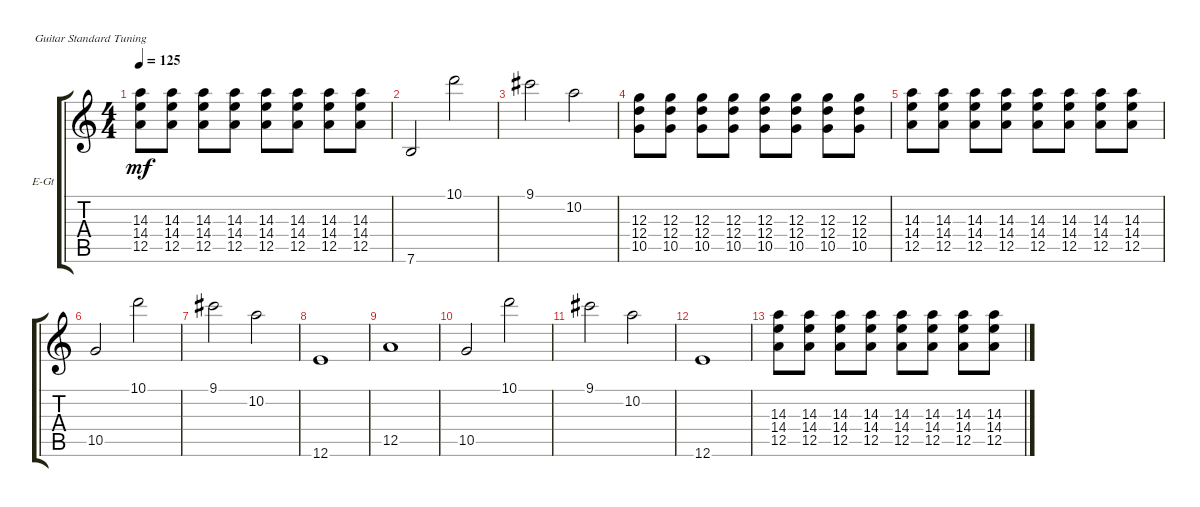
\defaultSystemsLayout 4
\bracketExtendMode groupsimilarinstruments
\firstSystemTrackNameOrientation horizontal
\otherSystemsTrackNameOrientation horizontal
\track ("Electric Guitar" "E-Gt") {instrument overdrivenguitar}
\staff {score tabs}
\tuning (E4 B3 G3 D3 A2 E2)
\ts (4 4)
\tempo 125
\clef g2
\ks c
(12.5 14.4 14.3).8{dy mf} (12.5 14.4 14.3).8 (12.5 14.4 14.3).8 (12.5 14.4 14.3).8 (12.5 14.4 14.3).8 (12.5 14.4 14.3).8 (12.5 14.4 14.3).8 (12.5 14.4 14.3).8 |
7.6.2 10.1.2 |
9.1.2 10.2.2 |
(10.5 12.4 12.3).8 (12.3 12.4 10.5).8 (12.3 12.4 10.5).8 (12.3 12.4 10.5).8 (12.3 12.4 10.5).8 (12.3 12.4 10.5).8 (12.3 12.4 10.5).8 (12.3 12.4 10.5).8 |
(12.5 14.4 14.3).8 (12.5 14.4 14.3).8 (12.5 14.4 14.3).8 (12.5 14.4 14.3).8 (12.5 14.4 14.3).8 (12.5 14.4 14.3).8 (12.5 14.4 14.3).8 (12.5 14.4 14.3).8 |
10.5.2 10.1.2 |
9.1.2 10.2.2 |
12.6.1 |
12.5.1 |
10.5.2 10.1.2 |
9.1.2 10.2.2 |
12.6.1 |
(12.5 14.3 14.4).8 (12.5 14.3 14.4).8 (12.5 14.3 14.4).8 (12.5 14.3 14.4).8 (12.5 14.3 14.4).8 (12.5 14.3 14.4).8 (12.5 14.3 14.4).8 (12.5 14.3 14.4).8
